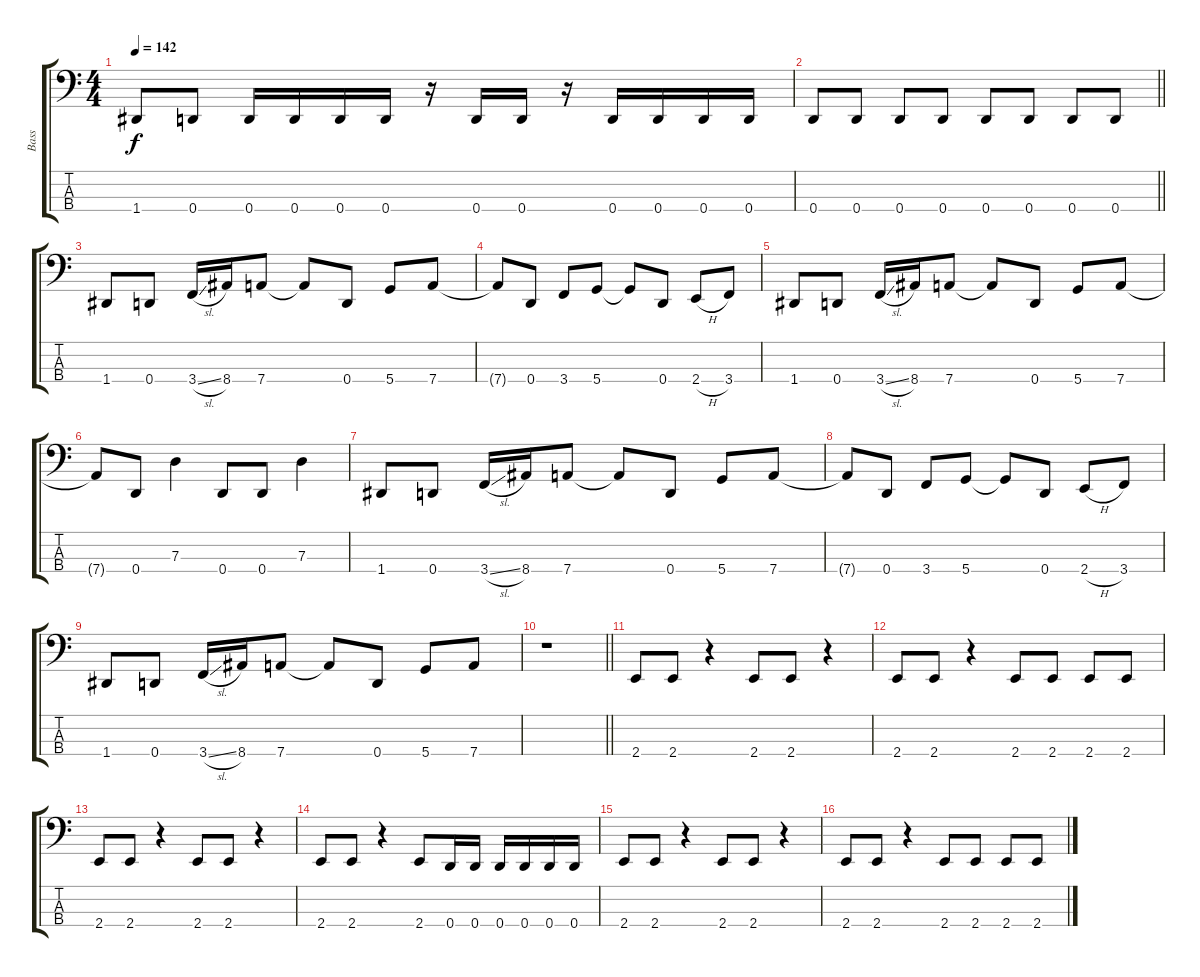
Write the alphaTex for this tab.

\track ("Bass" "Bass") {instrument electricbasspick}
\staff {score tabs}
\tuning (F2 C2 G1 D1) {hide}
\ts (4 4)
\tempo 142
\clef f4
\ks c
1.4.8{dy f} 0.4.8 0.4.16 0.4.16 0.4.16 0.4.16 r.16 0.4.16 0.4.16 r.16 0.4.16 0.4.16 0.4.16 0.4.16 |
\barLineRight lightlight
0.4.8 0.4.8 0.4.8 0.4.8 0.4.8 0.4.8 0.4.8 0.4.8 |
1.4.8 0.4.8 3.4{sl}.16 8.4.16 7.4.8 7.4{t}.8 0.4.8 5.4.8 7.4.8 |
7.4{t}.8 0.4.8 3.4.8 5.4.8 5.4{t}.8 0.4.8 2.4{h}.8 3.4.8 |
1.4.8 0.4.8 3.4{sl}.16 8.4.16 7.4.8 7.4{t}.8 0.4.8 5.4.8 7.4.8 |
7.4{t}.8 0.4.8 7.3.4 0.4.8 0.4.8 7.3.4 |
1.4.8 0.4.8 3.4{sl}.16 8.4.16 7.4.8 7.4{t}.8 0.4.8 5.4.8 7.4.8 |
7.4{t}.8 0.4.8 3.4.8 5.4.8 5.4{t}.8 0.4.8 2.4{h}.8 3.4.8 |
1.4.8 0.4.8 3.4{sl}.16 8.4.16 7.4.8 7.4{t}.8 0.4.8 5.4.8 7.4.8 |
\barLineRight lightlight
r.1 |
2.4.8 2.4.8 r.4 2.4.8 2.4.8 r.4 |
2.4.8 2.4.8 r.4 2.4.8 2.4.8 2.4.8 2.4.8 |
2.4.8 2.4.8 r.4 2.4.8 2.4.8 r.4 |
2.4.8 2.4.8 r.4 2.4.8 0.4.16 0.4.16 0.4.16 0.4.16 0.4.16 0.4.16 |
2.4.8 2.4.8 r.4 2.4.8 2.4.8 r.4 |
2.4.8 2.4.8 r.4 2.4.8 2.4.8 2.4.8 2.4.8
